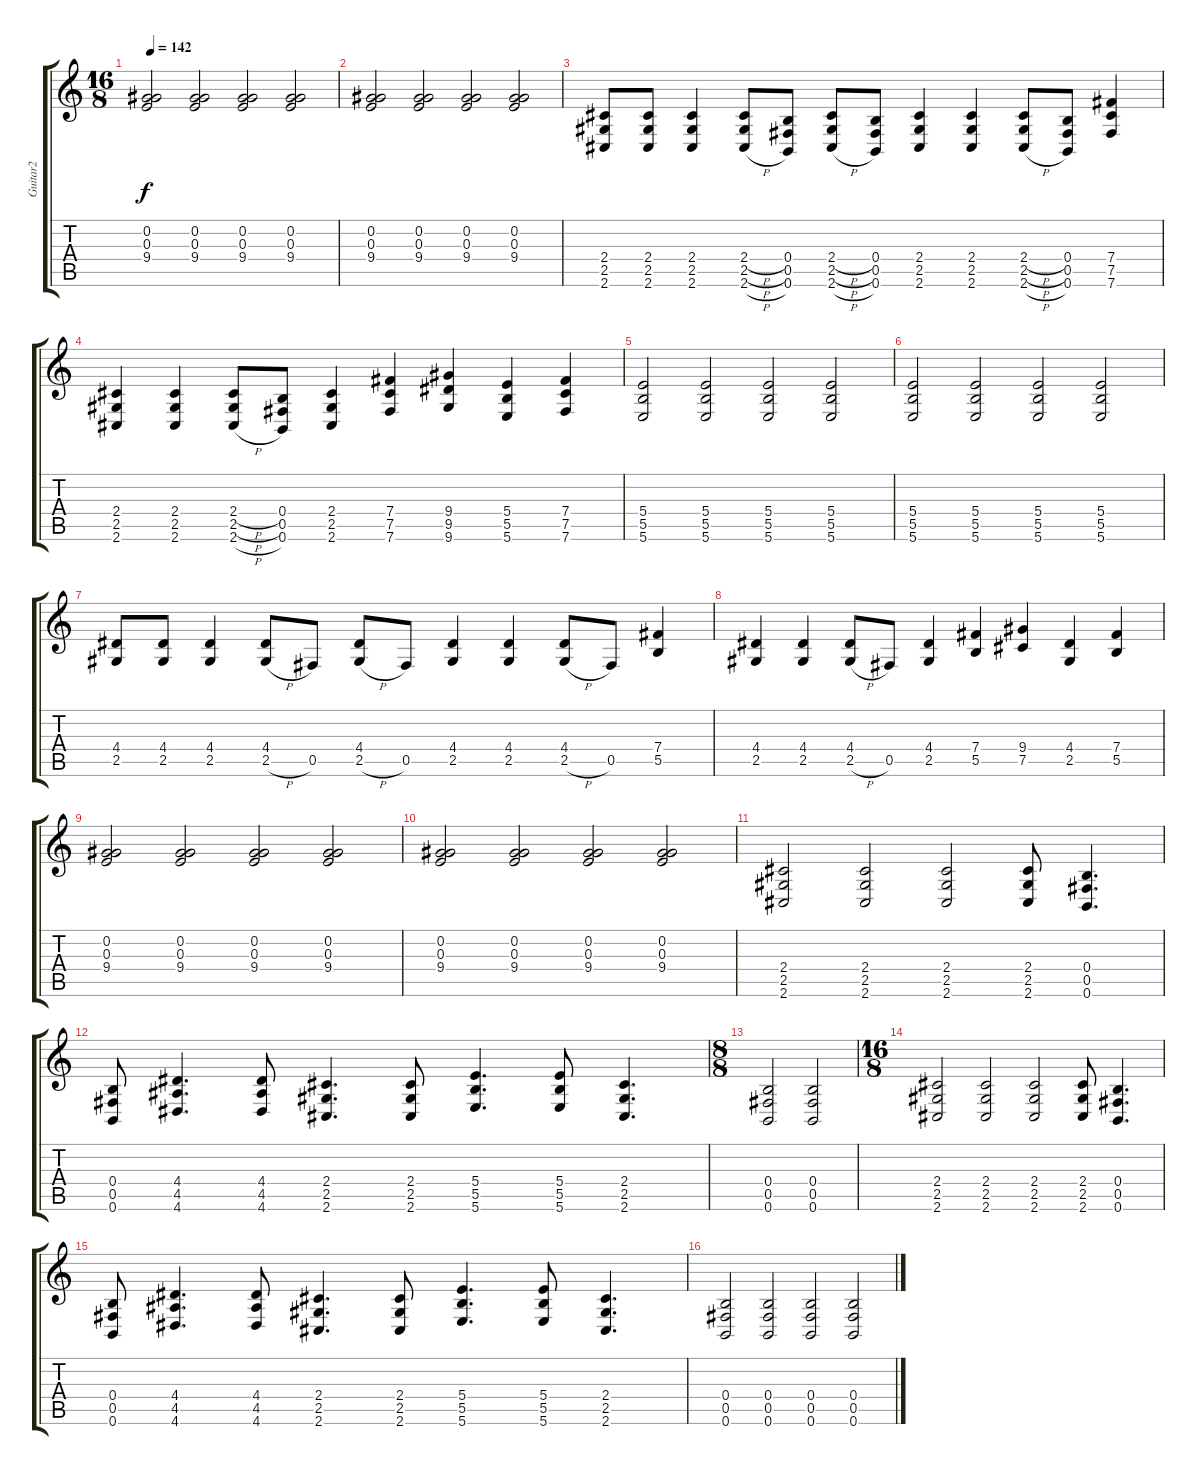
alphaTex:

\track ("Guitar2" "Guitar2") {instrument overdrivenguitar}
\staff {score tabs}
\tuning (B3 Ab3 E3 B2 Gb2 B1) {hide}
\ts (16 8)
\tempo 142
\clef g2
\ks c
(0.2 0.3 9.4).2{dy f} (0.2 0.3 9.4).2 (0.2 0.3 9.4).2 (0.2 0.3 9.4).2 |
(0.2 0.3 9.4).2 (0.2 0.3 9.4).2 (0.2 0.3 9.4).2 (0.2 0.3 9.4).2 |
(2.4 2.5 2.6).8 (2.4 2.5 2.6).8 (2.4 2.5 2.6).4 (2.4{h} 2.5{h} 2.6{h}).8 (0.4 0.5 0.6).8 (2.4{h} 2.5{h} 2.6{h}).8 (0.4 0.5 0.6).8 (2.4 2.5 2.6).4 (2.4 2.5 2.6).4 (2.4{h} 2.5{h} 2.6{h}).8 (0.4 0.5 0.6).8 (7.4 7.5 7.6).4 |
(2.4 2.5 2.6).4 (2.4 2.5 2.6).4 (2.4{h} 2.5{h} 2.6{h}).8 (0.4 0.5 0.6).8 (2.4 2.5 2.6).4 (7.4 7.5 7.6).4 (9.4 9.5 9.6).4 (5.4 5.5 5.6).4 (7.4 7.5 7.6).4 |
(5.4 5.5 5.6).2 (5.4 5.5 5.6).2 (5.4 5.5 5.6).2 (5.4 5.5 5.6).2 |
(5.4 5.5 5.6).2 (5.4 5.5 5.6).2 (5.4 5.5 5.6).2 (5.4 5.5 5.6).2 |
(4.4 2.5).8 (4.4 2.5).8 (4.4 2.5).4 (4.4 2.5{h}).8 0.5.8 (4.4 2.5{h}).8 0.5.8 (4.4 2.5).4 (4.4 2.5).4 (4.4 2.5{h}).8 0.5.8 (7.4 5.5).4 |
(4.4 2.5).4 (4.4 2.5).4 (4.4 2.5{h}).8 0.5.8 (4.4 2.5).4 (7.4 5.5).4 (9.4 7.5).4 (4.4 2.5).4 (7.4 5.5).4 |
(0.2 0.3 9.4).2 (0.2 0.3 9.4).2 (0.2 0.3 9.4).2 (0.2 0.3 9.4).2 |
(0.2 0.3 9.4).2 (0.2 0.3 9.4).2 (0.2 0.3 9.4).2 (0.2 0.3 9.4).2 |
(2.4 2.5 2.6).2 (2.4 2.5 2.6).2 (2.4 2.5 2.6).2 (2.4 2.5 2.6).8 (0.4 0.5 0.6).4{d} |
(0.4 0.5 0.6).8 (4.4 4.5 4.6).4{d} (4.4 4.5 4.6).8 (2.4 2.5 2.6).4{d} (2.4 2.5 2.6).8 (5.4 5.5 5.6).4{d} (5.4 5.5 5.6).8 (2.4 2.5 2.6).4{d} |
\ts (8 8)
(0.4 0.5 0.6).2 (0.4 0.5 0.6).2 |
\ts (16 8)
(2.4 2.5 2.6).2 (2.4 2.5 2.6).2 (2.4 2.5 2.6).2 (2.4 2.5 2.6).8 (0.4 0.5 0.6).4{d} |
(0.4 0.5 0.6).8 (4.4 4.5 4.6).4{d} (4.4 4.5 4.6).8 (2.4 2.5 2.6).4{d} (2.4 2.5 2.6).8 (5.4 5.5 5.6).4{d} (5.4 5.5 5.6).8 (2.4 2.5 2.6).4{d} |
(0.4 0.5 0.6).2 (0.4 0.5 0.6).2 (0.4 0.5 0.6).2 (0.4 0.5 0.6).2
